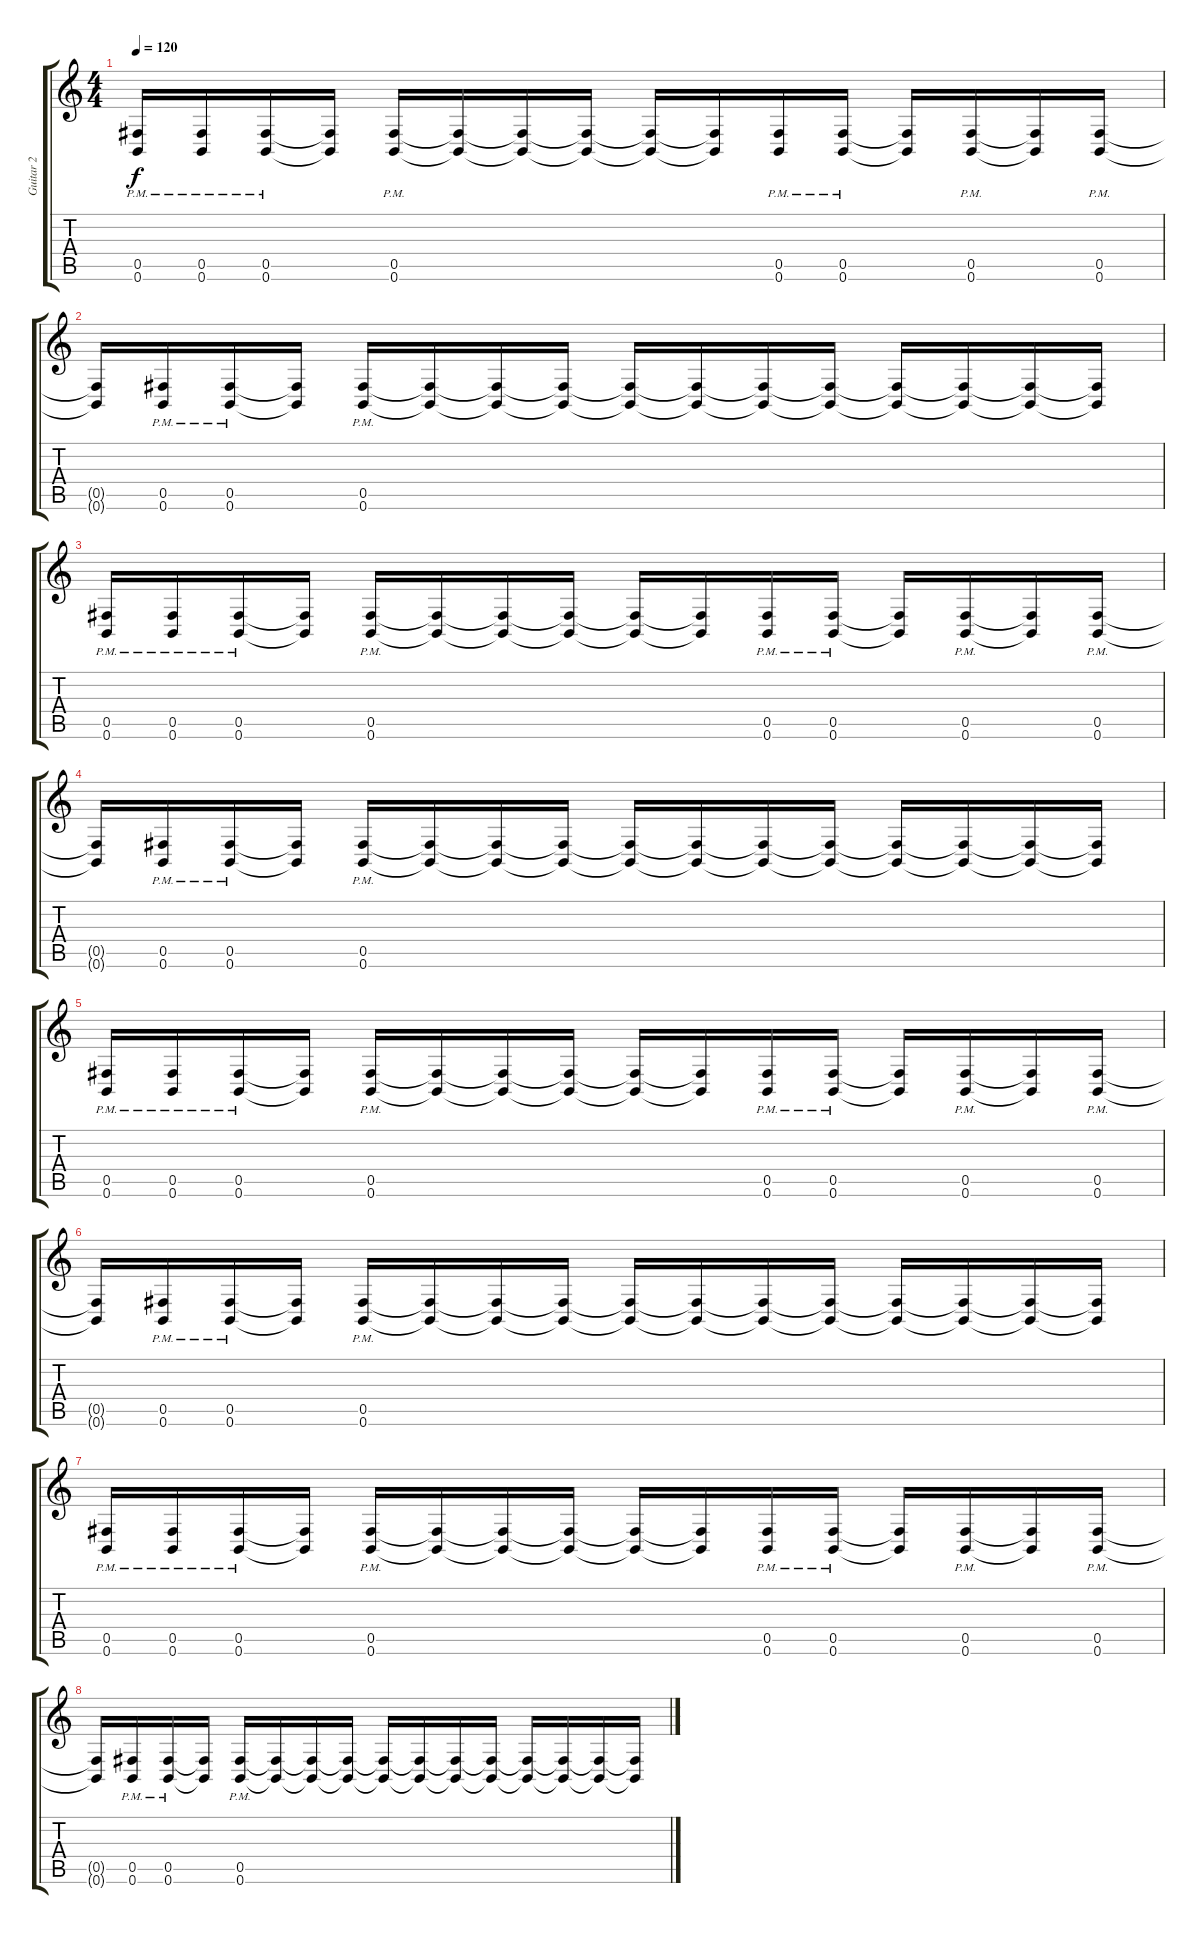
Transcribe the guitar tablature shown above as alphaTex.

\track ("Guitar 2" "Guitar 2") {instrument distortionguitar}
\staff {score tabs}
\tuning (Db4 Ab3 E3 B2 Gb2 B1) {hide}
\ts (4 4)
\tempo 120
\clef g2
\ks c
(0.5{pm} 0.6{pm}).16{dy f volume 6} (0.5{pm} 0.6{pm}).16 (0.5{pm} 0.6{pm}).16 (0.5{t} 0.6{t}).16 (0.5{pm} 0.6{pm}).16 (0.5{t} 0.6{t}).16 (0.5{t} 0.6{t}).16 (0.5{t} 0.6{t}).16 (0.5{t} 0.6{t}).16 (0.5{t} 0.6{t}).16 (0.5{pm} 0.6{pm}).16 (0.5{pm} 0.6{pm}).16 (0.5{t} 0.6{t}).16 (0.5{pm} 0.6{pm}).16 (0.5{t} 0.6{t}).16 (0.5{pm} 0.6{pm}).16 |
(0.5{t} 0.6{t}).16 (0.5{pm} 0.6{pm}).16 (0.5{pm} 0.6{pm}).16 (0.5{t} 0.6{t}).16 (0.5{pm} 0.6{pm}).16 (0.5{t} 0.6{t}).16 (0.5{t} 0.6{t}).16 (0.5{t} 0.6{t}).16 (0.5{t} 0.6{t}).16 (0.5{t} 0.6{t}).16 (0.5{t} 0.6{t}).16 (0.5{t} 0.6{t}).16 (0.5{t} 0.6{t}).16 (0.5{t} 0.6{t}).16 (0.5{t} 0.6{t}).16 (0.5{t} 0.6{t}).16 |
(0.5{pm} 0.6{pm}).16 (0.5{pm} 0.6{pm}).16 (0.5{pm} 0.6{pm}).16 (0.5{t} 0.6{t}).16 (0.5{pm} 0.6{pm}).16 (0.5{t} 0.6{t}).16 (0.5{t} 0.6{t}).16 (0.5{t} 0.6{t}).16 (0.5{t} 0.6{t}).16 (0.5{t} 0.6{t}).16 (0.5{pm} 0.6{pm}).16 (0.5{pm} 0.6{pm}).16 (0.5{t} 0.6{t}).16 (0.5{pm} 0.6{pm}).16 (0.5{t} 0.6{t}).16 (0.5{pm} 0.6{pm}).16 |
(0.5{t} 0.6{t}).16 (0.5{pm} 0.6{pm}).16 (0.5{pm} 0.6{pm}).16 (0.5{t} 0.6{t}).16 (0.5{pm} 0.6{pm}).16 (0.5{t} 0.6{t}).16 (0.5{t} 0.6{t}).16 (0.5{t} 0.6{t}).16 (0.5{t} 0.6{t}).16 (0.5{t} 0.6{t}).16 (0.5{t} 0.6{t}).16 (0.5{t} 0.6{t}).16 (0.5{t} 0.6{t}).16 (0.5{t} 0.6{t}).16 (0.5{t} 0.6{t}).16 (0.5{t} 0.6{t}).16 |
(0.5{pm} 0.6{pm}).16{volume 0} (0.5{pm} 0.6{pm}).16 (0.5{pm} 0.6{pm}).16 (0.5{t} 0.6{t}).16 (0.5{pm} 0.6{pm}).16 (0.5{t} 0.6{t}).16 (0.5{t} 0.6{t}).16 (0.5{t} 0.6{t}).16 (0.5{t} 0.6{t}).16 (0.5{t} 0.6{t}).16 (0.5{pm} 0.6{pm}).16 (0.5{pm} 0.6{pm}).16 (0.5{t} 0.6{t}).16 (0.5{pm} 0.6{pm}).16 (0.5{t} 0.6{t}).16 (0.5{pm} 0.6{pm}).16 |
(0.5{t} 0.6{t}).16 (0.5{pm} 0.6{pm}).16 (0.5{pm} 0.6{pm}).16 (0.5{t} 0.6{t}).16 (0.5{pm} 0.6{pm}).16 (0.5{t} 0.6{t}).16 (0.5{t} 0.6{t}).16 (0.5{t} 0.6{t}).16 (0.5{t} 0.6{t}).16 (0.5{t} 0.6{t}).16 (0.5{t} 0.6{t}).16 (0.5{t} 0.6{t}).16 (0.5{t} 0.6{t}).16 (0.5{t} 0.6{t}).16 (0.5{t} 0.6{t}).16 (0.5{t} 0.6{t}).16 |
(0.5{pm} 0.6{pm}).16 (0.5{pm} 0.6{pm}).16 (0.5{pm} 0.6{pm}).16 (0.5{t} 0.6{t}).16 (0.5{pm} 0.6{pm}).16 (0.5{t} 0.6{t}).16 (0.5{t} 0.6{t}).16 (0.5{t} 0.6{t}).16 (0.5{t} 0.6{t}).16 (0.5{t} 0.6{t}).16 (0.5{pm} 0.6{pm}).16 (0.5{pm} 0.6{pm}).16 (0.5{t} 0.6{t}).16 (0.5{pm} 0.6{pm}).16 (0.5{t} 0.6{t}).16 (0.5{pm} 0.6{pm}).16 |
(0.5{t} 0.6{t}).16 (0.5{pm} 0.6{pm}).16 (0.5{pm} 0.6{pm}).16 (0.5{t} 0.6{t}).16 (0.5{pm} 0.6{pm}).16 (0.5{t} 0.6{t}).16 (0.5{t} 0.6{t}).16 (0.5{t} 0.6{t}).16 (0.5{t} 0.6{t}).16 (0.5{t} 0.6{t}).16 (0.5{t} 0.6{t}).16 (0.5{t} 0.6{t}).16 (0.5{t} 0.6{t}).16 (0.5{t} 0.6{t}).16 (0.5{t} 0.6{t}).16 (0.5{t} 0.6{t}).16
